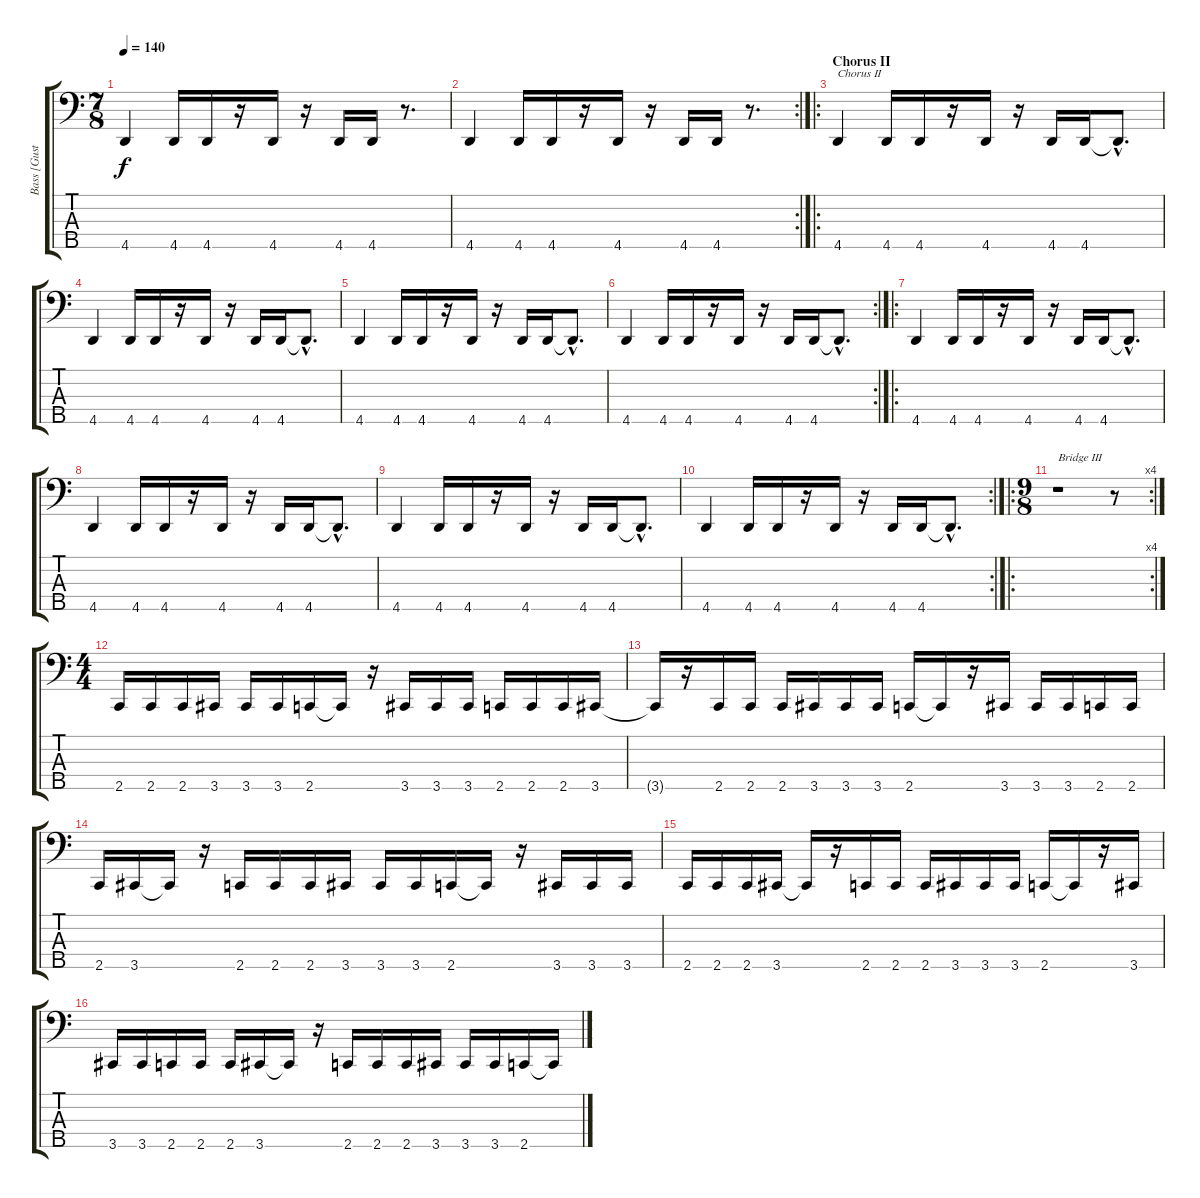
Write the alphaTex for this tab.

\track ("Bass [Gustaf Hielm]" "Bass [Gust") {instrument electricbasspick}
\staff {score tabs}
\tuning (Gb2 Db2 Ab1 Eb1 Bb0) {hide}
\ts (7 8)
\tempo 140
\clef f4
\ks c
4.5.4{dy f} 4.5.16 4.5.16 r.16 4.5.16 r.16 4.5.16 4.5.16 r.8{d} |
\rc 2
4.5.4 4.5.16 4.5.16 r.16 4.5.16 r.16 4.5.16 4.5.16 r.8{d} |
\ro
\section ("" "Chorus II")
4.5.4{txt "Chorus II"} 4.5.16 4.5.16 r.16 4.5.16 r.16 4.5.16 4.5.16 4.5{hac t}.8{d} |
4.5.4 4.5.16 4.5.16 r.16 4.5.16 r.16 4.5.16 4.5.16 4.5{hac t}.8{d} |
4.5.4 4.5.16 4.5.16 r.16 4.5.16 r.16 4.5.16 4.5.16 4.5{hac t}.8{d} |
\rc 2
4.5.4 4.5.16 4.5.16 r.16 4.5.16 r.16 4.5.16 4.5.16 4.5{hac t}.8{d} |
\ro
4.5.4 4.5.16 4.5.16 r.16 4.5.16 r.16 4.5.16 4.5.16 4.5{hac t}.8{d} |
4.5.4 4.5.16 4.5.16 r.16 4.5.16 r.16 4.5.16 4.5.16 4.5{hac t}.8{d} |
4.5.4 4.5.16 4.5.16 r.16 4.5.16 r.16 4.5.16 4.5.16 4.5{hac t}.8{d} |
\rc 2
4.5.4 4.5.16 4.5.16 r.16 4.5.16 r.16 4.5.16 4.5.16 4.5{hac t}.8{d} |
\ro
\rc 4
\ts (9 8)
r.1{txt "Bridge III"} r.8 |
\ts (4 4)
2.5.16 2.5.16 2.5.16 3.5.16 3.5.16 3.5.16 2.5.16 2.5{t}.16 r.16 3.5.16 3.5.16 3.5.16 2.5.16 2.5.16 2.5.16 3.5.16 |
3.5{t}.16 r.16 2.5.16 2.5.16 2.5.16 3.5.16 3.5.16 3.5.16 2.5.16 2.5{t}.16 r.16 3.5.16 3.5.16 3.5.16 2.5.16 2.5.16 |
2.5.16 3.5.16 3.5{t}.16 r.16 2.5.16 2.5.16 2.5.16 3.5.16 3.5.16 3.5.16 2.5.16 2.5{t}.16 r.16 3.5.16 3.5.16 3.5.16 |
2.5.16 2.5.16 2.5.16 3.5.16 3.5{t}.16 r.16 2.5.16 2.5.16 2.5.16 3.5.16 3.5.16 3.5.16 2.5.16 2.5{t}.16 r.16 3.5.16 |
3.5.16 3.5.16 2.5.16 2.5.16 2.5.16 3.5.16 3.5{t}.16 r.16 2.5.16 2.5.16 2.5.16 3.5.16 3.5.16 3.5.16 2.5.16 2.5{t}.16
